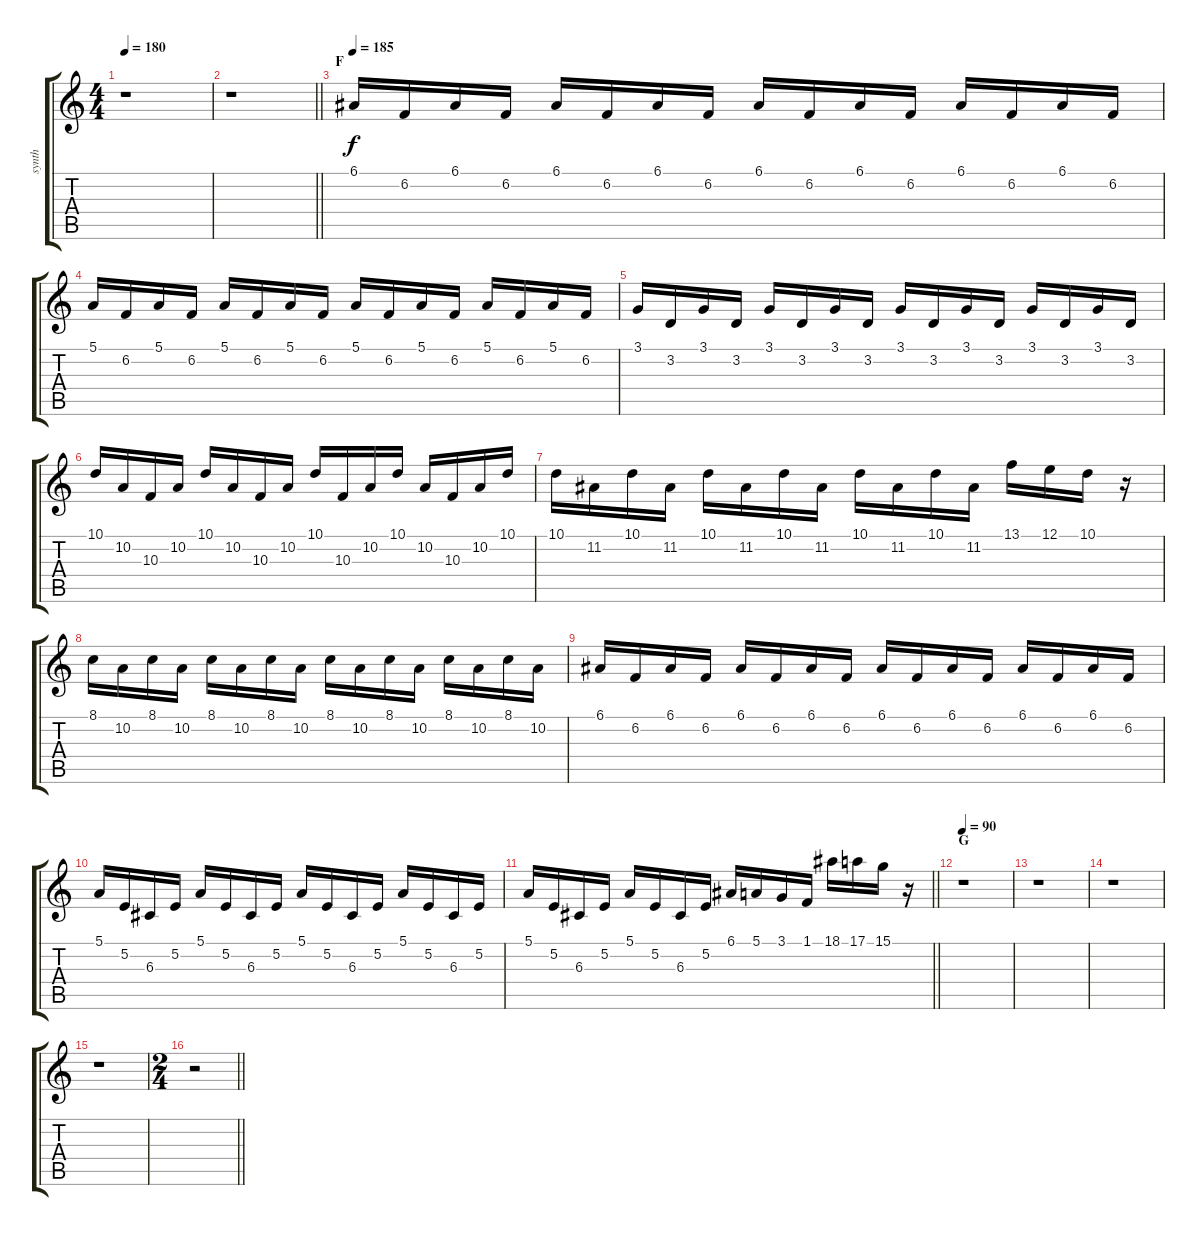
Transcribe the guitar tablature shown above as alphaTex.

\track ("synth" "synth") {instrument lead1square}
\staff {score tabs}
\tuning (E4 B3 G3 D3 A2 E2) {hide}
\ts (4 4)
\tempo 180
\clef g2
\ks c
r.1{dy f} |
\barLineRight lightlight
r.1 |
\section ("" "F")
\tempo 185
6.1.16{volume 9 balance 0 instrument lead1square} 6.2.16 6.1.16 6.2.16 6.1.16 6.2.16 6.1.16 6.2.16 6.1.16 6.2.16 6.1.16 6.2.16 6.1.16 6.2.16 6.1.16 6.2.16 |
5.1.16 6.2.16 5.1.16 6.2.16 5.1.16 6.2.16 5.1.16 6.2.16 5.1.16 6.2.16 5.1.16 6.2.16 5.1.16 6.2.16 5.1.16 6.2.16 |
3.1.16 3.2.16 3.1.16 3.2.16 3.1.16 3.2.16 3.1.16 3.2.16 3.1.16 3.2.16 3.1.16 3.2.16 3.1.16 3.2.16 3.1.16 3.2.16 |
10.1.16 10.2.16 10.3.16 10.2.16 10.1.16 10.2.16 10.3.16 10.2.16 10.1.16 10.3.16 10.2.16 10.1.16 10.2.16 10.3.16 10.2.16 10.1.16 |
10.1.16 11.2.16 10.1.16 11.2.16 10.1.16 11.2.16 10.1.16 11.2.16 10.1.16 11.2.16 10.1.16 11.2.16 13.1.16 12.1.16 10.1.16 r.16 |
8.1.16 10.2.16 8.1.16 10.2.16 8.1.16 10.2.16 8.1.16 10.2.16 8.1.16 10.2.16 8.1.16 10.2.16 8.1.16 10.2.16 8.1.16 10.2.16 |
6.1.16 6.2.16 6.1.16 6.2.16 6.1.16 6.2.16 6.1.16 6.2.16 6.1.16 6.2.16 6.1.16 6.2.16 6.1.16 6.2.16 6.1.16 6.2.16 |
5.1.16 5.2.16 6.3.16 5.2.16 5.1.16 5.2.16 6.3.16 5.2.16 5.1.16 5.2.16 6.3.16 5.2.16 5.1.16 5.2.16 6.3.16 5.2.16 |
\barLineRight lightlight
5.1.16 5.2.16 6.3.16 5.2.16 5.1.16 5.2.16 6.3.16 5.2.16 6.1.16 5.1.16 3.1.16 1.1.16 18.1.16 17.1.16 15.1.16 r.16 |
\section ("" "G")
\tempo 90
r.1 |
r.1 |
r.1 |
r.1 |
\ts (2 4)
\barLineRight lightlight
r.2
